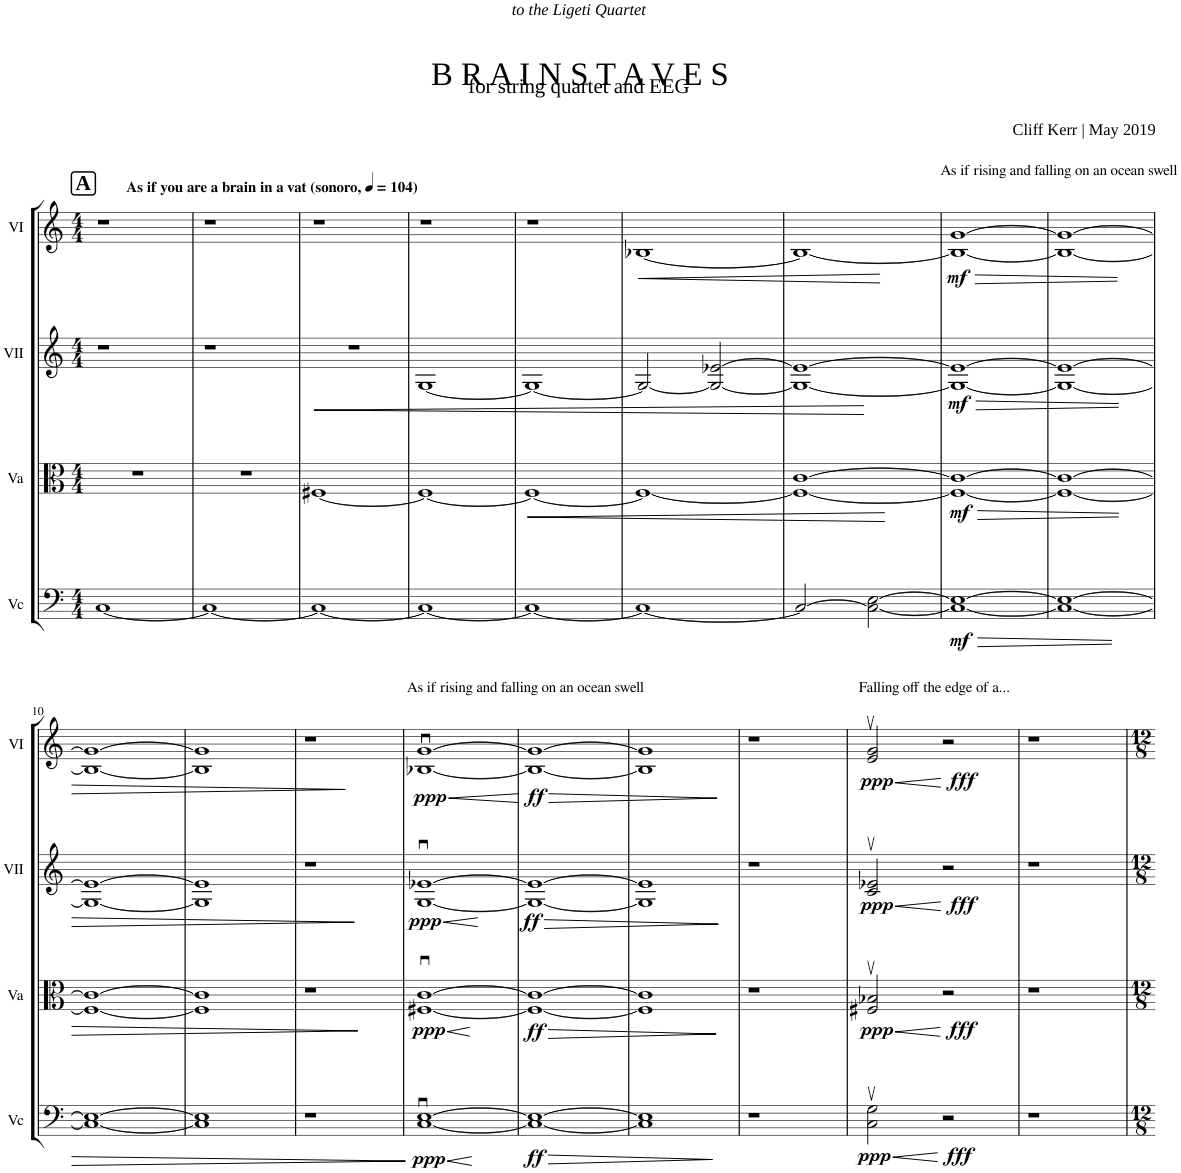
**kern	**dynam	**kern	**dynam	**kern	**dynam	**kern	**dynam
*part4	*part4	*part3	*part3	*part2	*part2	*part1	*part1
*staff4	*staff4	*staff3	*staff3	*staff2	*staff2	*staff1	*staff1
*I"Vc	*	*I"Va	*	*I"VII	*	*I"VI	*
*I'Vc	*	*I'Va	*	*I'VII	*	*I'VI	*
*clefF4	*	*clefC3	*	*clefG2	*	*clefG2	*
*k[]	*	*k[]	*	*k[]	*	*k[]	*
*M4/4	*	*M4/4	*	*M4/4	*	*M4/4	*
*MM104	*	*MM104	*	*MM104	*	*MM104	*
!!LO:REH:place=s1:a:B:cj:fs=14.284:t=A
=1	=1	=1	=1	=1	=1	=1	=1
!	!	!	!	!	!	!LO:TX:a:B:t=As if you are a brain in a vat (sonoro,	!
!	!	!	!	!	!	!LO:TX:a:B:t=)	!
[1C	.	1r	.	1r	.	1r	.
=2	=2	=2	=2	=2	=2	=2	=2
1C_	.	1r	.	1r	.	1r	.
=3	=3	=3	=3	=3	=3	=3	=3
!	!	!	!	!	!LO:HP:b	!	!
1C_	.	[1F#X	.	1r	<	1r	.
.	.	.	.	.	[	.	.
=4	=4	=4	=4	=4	=4	=4	=4
1C_	.	1F#_	.	[1G	.	1r	.
=5	=5	=5	=5	=5	=5	=5	=5
!	!	!	!LO:HP:b	!	!	!	!
1C_	.	1F#_	<	1G_	.	1r	.
=6	=6	=6	=6	=6	=6	=6	=6
!	!	!	!	!	!	!	!LO:HP:b
1C_	.	1F#_	.	2G/_	.	[1B-X	<
.	.	.	.	2G/_ [2e-X/	.	.	.
.	.	.	[	.	.	.	[
=7	=7	=7	=7	=7	=7	=7	=7
2C/_	.	1F#_ [1c	.	1G_ 1e-_	.	1B-_	.
2C\_ [2E\	.	.	.	.	.	.	.
=8	=8	=8	=8	=8	=8	=8	=8
!	!	!	!	!	!	!LO:TX:a:t=As if rising and falling on an ocean swell	!
!	!LO:HP:b	!	!LO:HP:b	!	!LO:HP:b	!	!LO:HP:b
!	!LO:DY:n=1:b	!	!LO:DY:n=1:b	!	!LO:DY:n=1:b	!	!LO:DY:n=1:b
1C_ 1E_	> mf	1F#_ 1c_	> mf	1G_ 1e-_	> mf	1B-_ [1g	> mf
=9	=9	=9	=9	=9	=9	=9	=9
1C_ 1E_	.	1F#_ 1c_	.	1G_ 1e-_	.	1B-_ 1g_	.
!!LO:LB:g=z
=10	=10	=10	=10	=10	=10	=10	=10
1C_ 1E_	.	1F#_ 1c_	.	1G_ 1e-_	.	1B-_ 1g_	.
.	.	.	]	.	]	.	]
=11	=11	=11	=11	=11	=11	=11	=11
1C] 1E]	.	1F#] 1c]	.	1G] 1e-]	.	1B-] 1g]	.
=12	=12	=12	=12	=12	=12	=12	=12
1r	.	1r	.	1r	.	1r	.
.	]	.	.	.	.	.	.
=13	=13	=13	=13	=13	=13	=13	=13
!	!	!	!	!	!	!LO:TX:a:t=As if rising and falling on an ocean swell	!
!	!LO:HP:b	!	!LO:HP:b	!	!LO:HP:b	!	!LO:HP:b
!	!LO:DY:n=1:b	!	!LO:DY:n=1:b	!	!LO:DY:n=1:b	!	!LO:DY:n=1:b
[1C [1E	< ppp	[1F#X [1c	< ppp	[1G [1e-X	< ppp	[1B-X [1g	< ppp
.	.	.	.	.	.	.	[
=14	=14	=14	=14	=14	=14	=14	=14
!	!LO:HP:b	!	!LO:HP:b	!	!LO:HP:b	!	!LO:HP:b
!	!LO:DY:n=1:b	!	!LO:DY:n=1:b	!	!LO:DY:n=1:b	!	!LO:DY:n=1:b
1C_ 1E_	> ff	1F#_ 1c_	> ff	1G_ 1e-_	> ff	1B-_ 1g_	> ff
.	[ ]	.	[ ]	.	[ ]	.	]
=15	=15	=15	=15	=15	=15	=15	=15
1C] 1E]	.	1F#] 1c]	.	1G] 1e-]	.	1B-] 1g]	.
=16	=16	=16	=16	=16	=16	=16	=16
1r	.	1r	.	1r	.	1r	.
=17	=17	=17	=17	=17	=17	=17	=17
!	!	!	!	!	!	!LO:TX:a:t=Falling off the edge of a...	!
!	!LO:HP:b	!	!LO:HP:b	!	!LO:HP:b	!	!LO:HP:b
!	!LO:DY:n=1:b	!	!LO:DY:n=1:b	!	!LO:DY:n=1:b	!	!LO:DY:n=1:b
2C\ 2G\	< ppp	2F#X/ 2B-X/	< ppp	2c/ 2e-X/	< ppp	2e/ 2g/	< ppp
!	!LO:DY:n=2:b	!	!LO:DY:n=2:b	!	!LO:DY:n=2:b	!	!LO:DY:n=2:b
2r	[ fff	2r	[ fff	2r	[ fff	2r	[ fff
=18	=18	=18	=18	=18	=18	=18	=18
1r	.	1r	.	1r	.	1r	.
=	=	=	=	=	=	=	=
*-	*-	*-	*-	*-	*-	*-	*-
